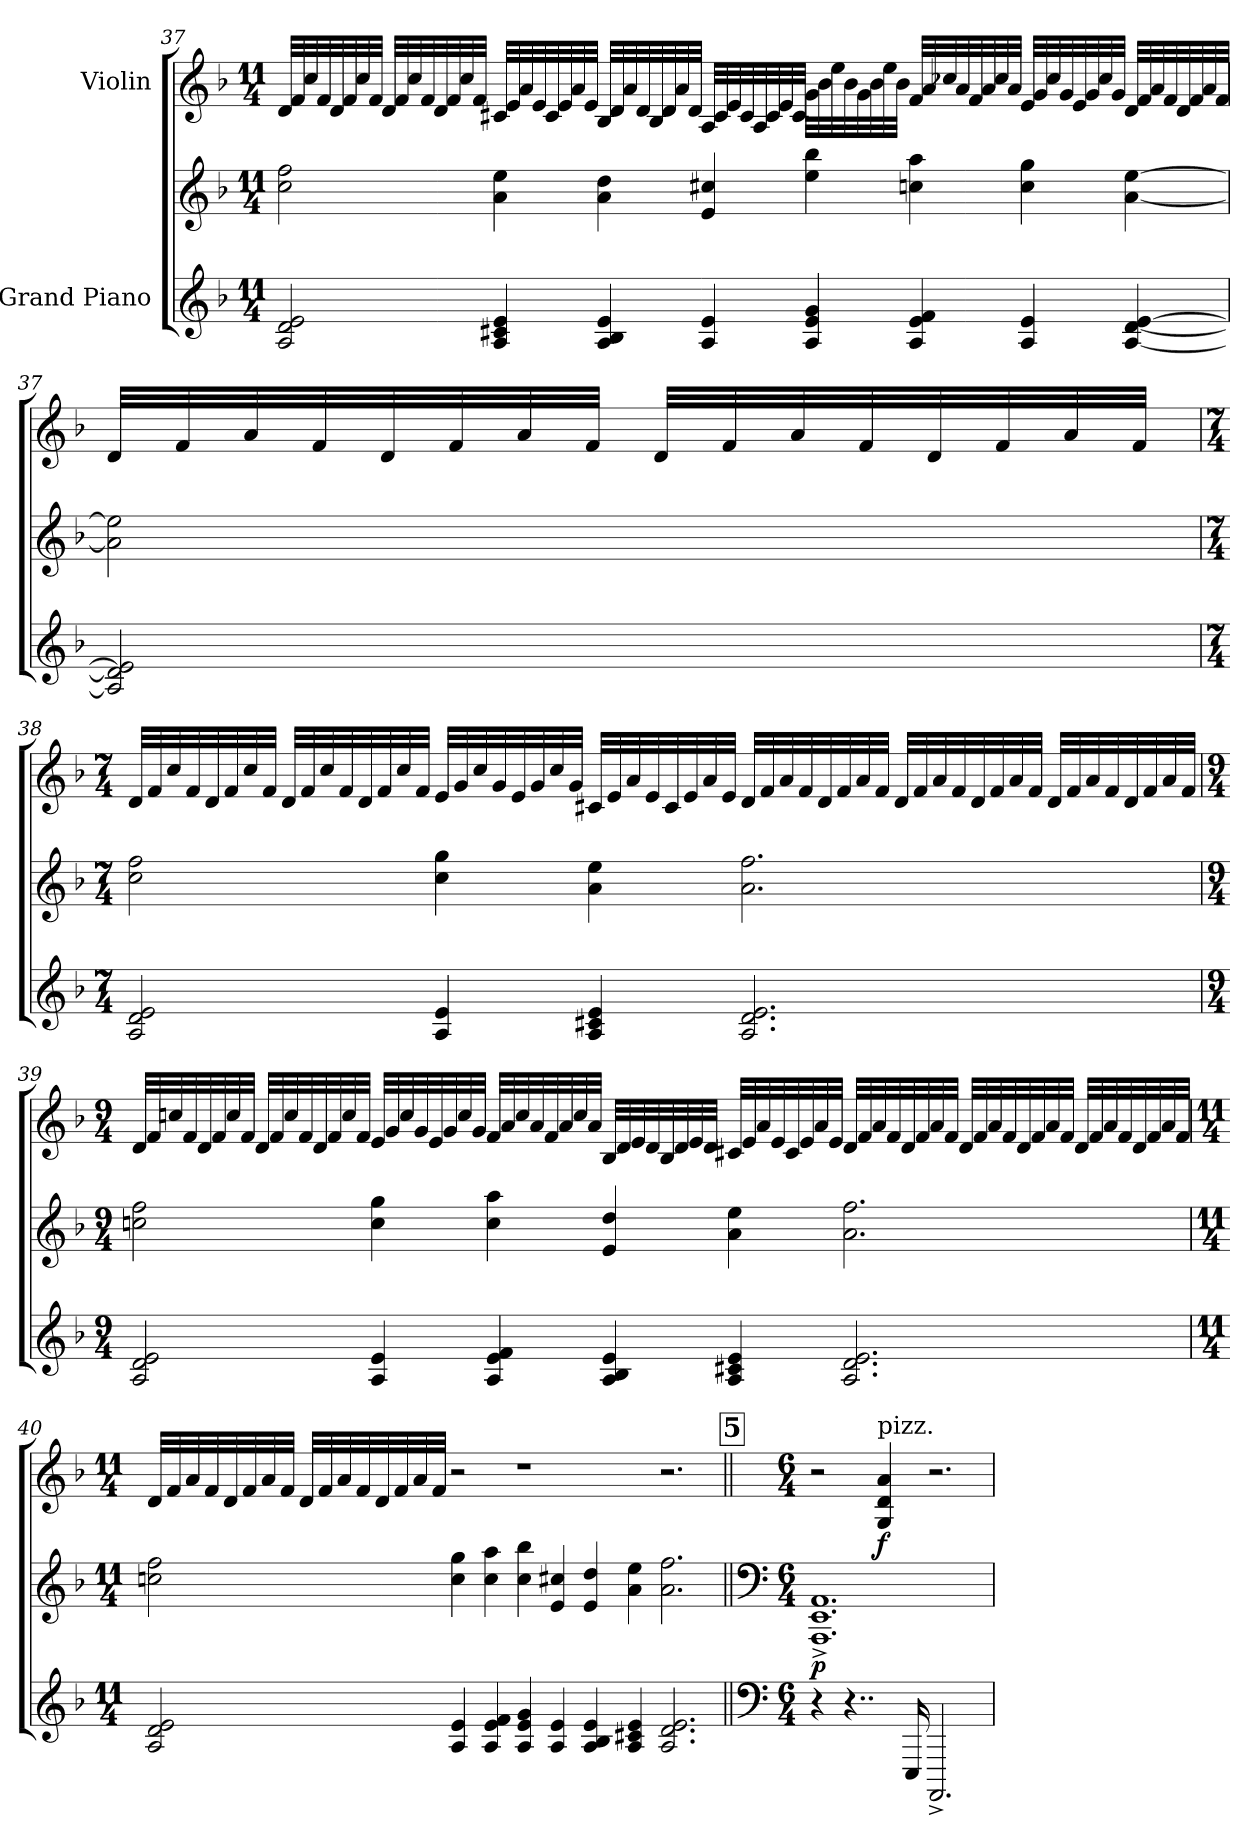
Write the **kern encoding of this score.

**kern	**kern	**dynam	**kern	**dynam
*part2	*part2	*part2	*part1	*part1
*staff3	*staff2	*staff2/3	*staff1	*staff1
*I"Grand Piano	*	*	*I"Violin	*
!!LO:LB:g=z
*clefG2	*clefG2	*	*clefG2	*
*k[b-]	*k[b-]	*	*k[b-]	*
*F:	*F:	*	*F:	*
*M11/4	*M11/4	*	*M11/4	*
=37	=37	=37	=37	=37
2e/ 2d/ 2A/	2ff\ 2cc\	.	32d/LLL	.
.	.	.	32f/	.
.	.	.	32cc/	.
.	.	.	32f/	.
.	.	.	32d/	.
.	.	.	32f/	.
.	.	.	32cc/	.
.	.	.	32f/JJJ	.
.	.	.	32d/LLL	.
.	.	.	32f/	.
.	.	.	32cc/	.
.	.	.	32f/	.
.	.	.	32d/	.
.	.	.	32f/	.
.	.	.	32cc/	.
.	.	.	32f/JJJ	.
4e/ 4c#X/ 4A/	4ee\ 4a\	.	32c#X/LLL	.
.	.	.	32e/	.
.	.	.	32a/	.
.	.	.	32e/	.
.	.	.	32c#/	.
.	.	.	32e/	.
.	.	.	32a/	.
.	.	.	32e/JJJ	.
4e/ 4B-/ 4A/	4dd\ 4a\	.	32B-/LLL	.
.	.	.	32d/	.
.	.	.	32a/	.
.	.	.	32d/	.
.	.	.	32B-/	.
.	.	.	32d/	.
.	.	.	32a/	.
.	.	.	32d/JJJ	.
4e/ 4A/	4cc#X/ 4e/	.	32A/LLL	.
.	.	.	32c#/	.
.	.	.	32e/	.
.	.	.	32c#/	.
.	.	.	32A/	.
.	.	.	32c#/	.
.	.	.	32e/	.
.	.	.	32c#/JJJ	.
4g/ 4e/ 4A/	4bb-\ 4ee\	.	32g\LLL	.
.	.	.	32b-\	.
.	.	.	32ee\	.
.	.	.	32b-\	.
.	.	.	32g\	.
.	.	.	32b-\	.
.	.	.	32ee\	.
.	.	.	32b-\JJJ	.
4f/ 4e/ 4A/	4aa\ 4ccn\	.	32f/LLL	.
.	.	.	32a/	.
.	.	.	32cc-X/	.
.	.	.	32a/	.
.	.	.	32f/	.
.	.	.	32a/	.
.	.	.	32cc-/	.
.	.	.	32a/JJJ	.
4e/ 4A/	4gg\ 4cc\	.	32e/LLL	.
.	.	.	32g/	.
.	.	.	32cc-/	.
.	.	.	32g/	.
.	.	.	32e/	.
.	.	.	32g/	.
.	.	.	32cc-/	.
.	.	.	32g/JJJ	.
[>4e/ [<4d/ [<4A/	[>4ee\ [<4a\	.	32d/LLL	.
.	.	.	32f/	.
.	.	.	32a/	.
.	.	.	32f/	.
.	.	.	32d/	.
.	.	.	32f/	.
.	.	.	32a/	.
.	.	.	32f/JJJ	.
=37X37	=37X37	=37X37	=37X37	=37X37
2e/] 2d/] 2A/]	2ee\] 2a\]	.	32d/LLL	.
.	.	.	32f/	.
.	.	.	32a/	.
.	.	.	32f/	.
.	.	.	32d/	.
.	.	.	32f/	.
.	.	.	32a/	.
.	.	.	32f/JJJ	.
.	.	.	32d/LLL	.
.	.	.	32f/	.
.	.	.	32a/	.
.	.	.	32f/	.
.	.	.	32d/	.
.	.	.	32f/	.
.	.	.	32a/	.
.	.	.	32f/JJJ	.
!!LO:LB:g=z
=38	=38	=38	=38	=38
*M7/4	*M7/4	*	*M7/4	*
2e/ 2d/ 2A/	2ff\ 2cc\	.	32d/LLL	.
.	.	.	32f/	.
.	.	.	32cc/	.
.	.	.	32f/	.
.	.	.	32d/	.
.	.	.	32f/	.
.	.	.	32cc/	.
.	.	.	32f/JJJ	.
.	.	.	32d/LLL	.
.	.	.	32f/	.
.	.	.	32cc/	.
.	.	.	32f/	.
.	.	.	32d/	.
.	.	.	32f/	.
.	.	.	32cc/	.
.	.	.	32f/JJJ	.
4e/ 4A/	4gg\ 4cc\	.	32e/LLL	.
.	.	.	32g/	.
.	.	.	32cc/	.
.	.	.	32g/	.
.	.	.	32e/	.
.	.	.	32g/	.
.	.	.	32cc/	.
.	.	.	32g/JJJ	.
4e/ 4c#X/ 4A/	4ee\ 4a\	.	32c#X/LLL	.
.	.	.	32e/	.
.	.	.	32a/	.
.	.	.	32e/	.
.	.	.	32c#/	.
.	.	.	32e/	.
.	.	.	32a/	.
.	.	.	32e/JJJ	.
2.e/ 2.d/ 2.A/	2.ff\ 2.a\	.	32d/LLL	.
.	.	.	32f/	.
.	.	.	32a/	.
.	.	.	32f/	.
.	.	.	32d/	.
.	.	.	32f/	.
.	.	.	32a/	.
.	.	.	32f/JJJ	.
.	.	.	32d/LLL	.
.	.	.	32f/	.
.	.	.	32a/	.
.	.	.	32f/	.
.	.	.	32d/	.
.	.	.	32f/	.
.	.	.	32a/	.
.	.	.	32f/JJJ	.
.	.	.	32d/LLL	.
.	.	.	32f/	.
.	.	.	32a/	.
.	.	.	32f/	.
.	.	.	32d/	.
.	.	.	32f/	.
.	.	.	32a/	.
.	.	.	32f/JJJ	.
!!LO:PB:g=z
=39	=39	=39	=39	=39
*M9/4	*M9/4	*	*M9/4	*
2e/ 2d/ 2A/	2ff\ 2ccn\	.	32d/LLL	.
.	.	.	32f/	.
.	.	.	32ccn/	.
.	.	.	32f/	.
.	.	.	32d/	.
.	.	.	32f/	.
.	.	.	32cc/	.
.	.	.	32f/JJJ	.
.	.	.	32d/LLL	.
.	.	.	32f/	.
.	.	.	32cc/	.
.	.	.	32f/	.
.	.	.	32d/	.
.	.	.	32f/	.
.	.	.	32cc/	.
.	.	.	32f/JJJ	.
4e/ 4A/	4gg\ 4cc\	.	32e/LLL	.
.	.	.	32g/	.
.	.	.	32cc/	.
.	.	.	32g/	.
.	.	.	32e/	.
.	.	.	32g/	.
.	.	.	32cc/	.
.	.	.	32g/JJJ	.
4f/ 4e/ 4A/	4aa\ 4cc\	.	32f/LLL	.
.	.	.	32a/	.
.	.	.	32cc/	.
.	.	.	32a/	.
.	.	.	32f/	.
.	.	.	32a/	.
.	.	.	32cc/	.
.	.	.	32a/JJJ	.
4e/ 4B-/ 4A/	4dd/ 4e/	.	32B-/LLL	.
.	.	.	32d/	.
.	.	.	32e/	.
.	.	.	32d/	.
.	.	.	32B-/	.
.	.	.	32d/	.
.	.	.	32e/	.
.	.	.	32d/JJJ	.
4e/ 4c#X/ 4A/	4ee\ 4a\	.	32c#X/LLL	.
.	.	.	32e/	.
.	.	.	32a/	.
.	.	.	32e/	.
.	.	.	32c#/	.
.	.	.	32e/	.
.	.	.	32a/	.
.	.	.	32e/JJJ	.
2.e/ 2.d/ 2.A/	2.ff\ 2.a\	.	32d/LLL	.
.	.	.	32f/	.
.	.	.	32a/	.
.	.	.	32f/	.
.	.	.	32d/	.
.	.	.	32f/	.
.	.	.	32a/	.
.	.	.	32f/JJJ	.
.	.	.	32d/LLL	.
.	.	.	32f/	.
.	.	.	32a/	.
.	.	.	32f/	.
.	.	.	32d/	.
.	.	.	32f/	.
.	.	.	32a/	.
.	.	.	32f/JJJ	.
.	.	.	32d/LLL	.
.	.	.	32f/	.
.	.	.	32a/	.
.	.	.	32f/	.
.	.	.	32d/	.
.	.	.	32f/	.
.	.	.	32a/	.
.	.	.	32f/JJJ	.
!!LO:LB:g=z
=40	=40	=40	=40	=40
*M11/4	*M11/4	*	*M11/4	*
2e/ 2d/ 2A/	2ff\ 2ccn\	.	32d/LLL	.
.	.	.	32f/	.
.	.	.	32a/	.
.	.	.	32f/	.
.	.	.	32d/	.
.	.	.	32f/	.
.	.	.	32a/	.
.	.	.	32f/JJJ	.
.	.	.	32d/LLL	.
.	.	.	32f/	.
.	.	.	32a/	.
.	.	.	32f/	.
.	.	.	32d/	.
.	.	.	32f/	.
.	.	.	32a/	.
.	.	.	32f/JJJ	.
4e/ 4A/	4gg\ 4cc\	.	2r	.
4f/ 4e/ 4A/	4aa\ 4cc\	.	.	.
4g/ 4e/ 4A/	4bb-\ 4cc\	.	1r	.
4e/ 4A/	4cc#X/ 4e/	.	.	.
4e/ 4B-/ 4A/	4dd/ 4e/	.	.	.
4e/ 4c#X/ 4A/	4ee\ 4a\	.	.	.
2.e/ 2.d/ 2.A/	2.ff\ 2.a\	.	2.r	.
!!LO:PB:g=z
!!LO:REH:place=s1:a:t=5
=41||	=41||	=41||	=41||	=41||
*clefF4	*clefF4	*	*	*
*M6/4	*M6/4	*	*M6/4	*
!	!	!LO:DY:b	!	!
4r	1.AA^< 1.EE^< 1.AAA^<	p	2r	.
4..r	.	.	.	.
!	!	!	!LO:TX:a:color=#000000:t=pizz.	!
!	!	!	!	!LO:DY:b
.	.	.	4a/ 4d/ 4G/	f
16EEE/	.	.	.	.
2.AAAA^</	.	.	2.r	.
=	=	=	=	=
*-	*-	*-	*-	*-
